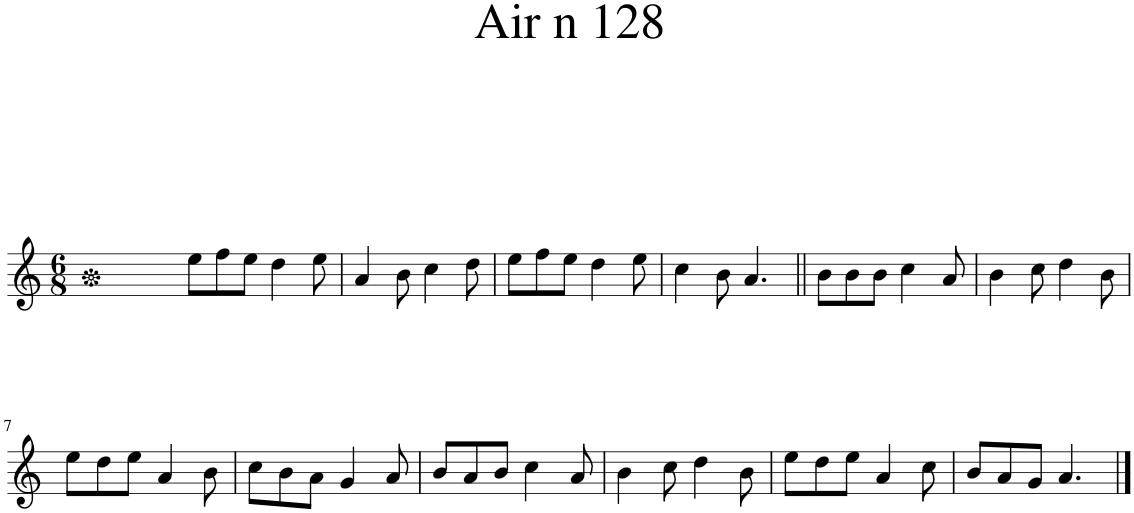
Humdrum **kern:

**kern
*part1
*staff1
*I"Piano
*I'Pno.
*clefG2
*k[]
*M6/8
=1
8ee\L
8ff\
8ee\J
4dd\
8ee\
=2
4a/
8b\
4cc\
8dd\
=3
8ee\L
8ff\
8ee\J
4dd\
8ee\
=4
4cc\
8b\
4.a/
=5||
8b\L
8b\
8b\J
4cc\
8a/
=6
4b\
8cc\
4dd\
8b\
!!LO:LB:g=z
=7
8ee\L
8dd\
8ee\J
4a/
8b\
=8
8cc\L
8b\
8a\J
4g/
8a/
=9
8b/L
8a/
8b/J
4cc\
8a/
=10
4b\
8cc\
4dd\
8b\
=11
8ee\L
8dd\
8ee\J
4a/
8cc\
=12
8b/L
8a/
8g/J
4.a/
==
*-
